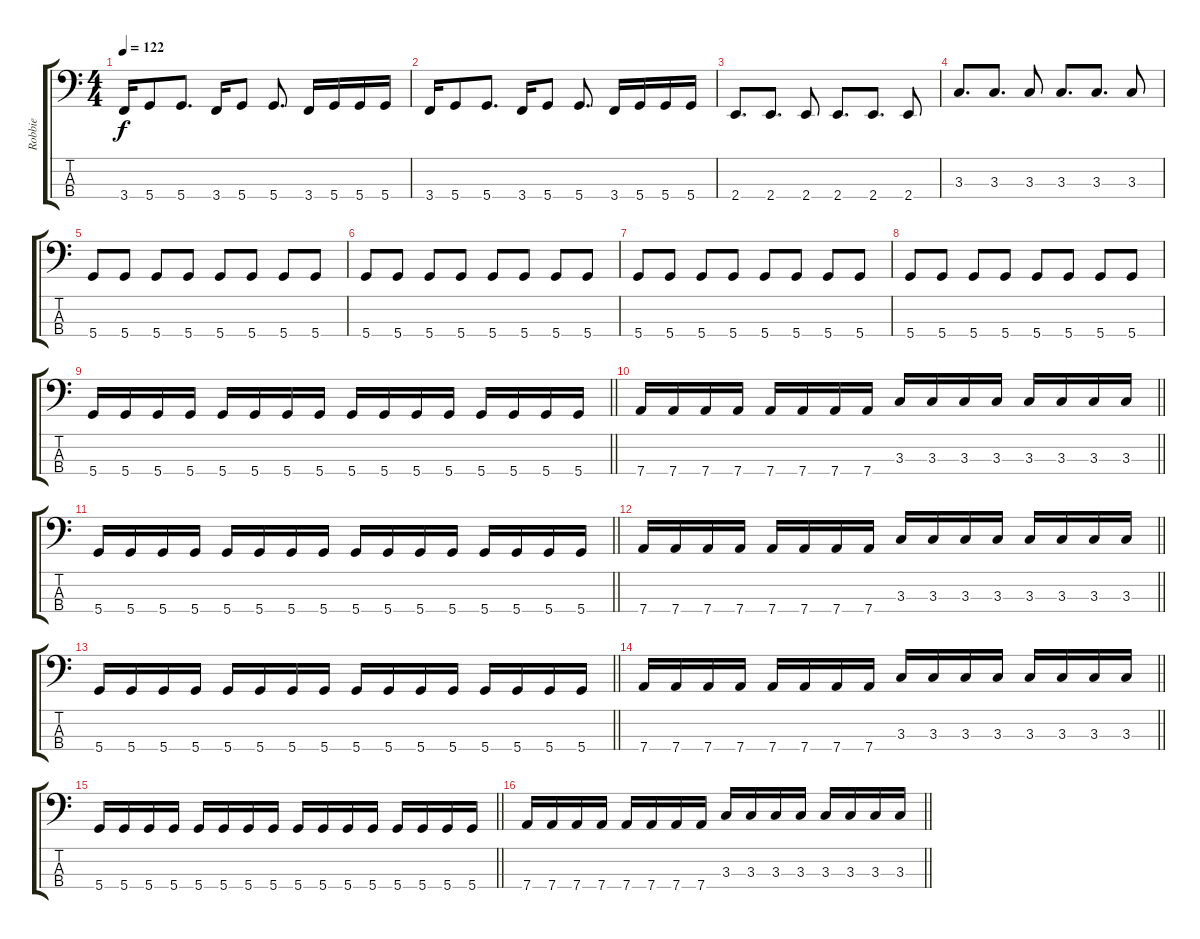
\track ("Robbie" "Robbie") {instrument electricbassfinger}
\staff {score tabs}
\tuning (G2 D2 A1 D1) {hide}
\ts (4 4)
\tempo 122
\clef f4
\ks c
3.4.16{dy f} 5.4.8 5.4.8{d} 3.4.16 5.4.8 5.4.8{d} 3.4.16 5.4.16 5.4.16 5.4.16 |
3.4.16 5.4.8 5.4.8{d} 3.4.16 5.4.8 5.4.8{d} 3.4.16 5.4.16 5.4.16 5.4.16 |
2.4.8{d} 2.4.8{d} 2.4.8 2.4.8{d} 2.4.8{d} 2.4.8 |
3.3.8{d} 3.3.8{d} 3.3.8 3.3.8{d} 3.3.8{d} 3.3.8 |
5.4.8 5.4.8 5.4.8 5.4.8 5.4.8 5.4.8 5.4.8 5.4.8 |
5.4.8 5.4.8 5.4.8 5.4.8 5.4.8 5.4.8 5.4.8 5.4.8 |
5.4.8 5.4.8 5.4.8 5.4.8 5.4.8 5.4.8 5.4.8 5.4.8 |
5.4.8 5.4.8 5.4.8 5.4.8 5.4.8 5.4.8 5.4.8 5.4.8 |
\barLineRight lightlight
5.4.16 5.4.16 5.4.16 5.4.16 5.4.16 5.4.16 5.4.16 5.4.16 5.4.16 5.4.16 5.4.16 5.4.16 5.4.16 5.4.16 5.4.16 5.4.16 |
\barLineRight lightlight
7.4.16 7.4.16 7.4.16 7.4.16 7.4.16 7.4.16 7.4.16 7.4.16 3.3.16 3.3.16 3.3.16 3.3.16 3.3.16 3.3.16 3.3.16 3.3.16 |
\barLineRight lightlight
5.4.16 5.4.16 5.4.16 5.4.16 5.4.16 5.4.16 5.4.16 5.4.16 5.4.16 5.4.16 5.4.16 5.4.16 5.4.16 5.4.16 5.4.16 5.4.16 |
\barLineRight lightlight
7.4.16 7.4.16 7.4.16 7.4.16 7.4.16 7.4.16 7.4.16 7.4.16 3.3.16 3.3.16 3.3.16 3.3.16 3.3.16 3.3.16 3.3.16 3.3.16 |
\barLineRight lightlight
5.4.16 5.4.16 5.4.16 5.4.16 5.4.16 5.4.16 5.4.16 5.4.16 5.4.16 5.4.16 5.4.16 5.4.16 5.4.16 5.4.16 5.4.16 5.4.16 |
\barLineRight lightlight
7.4.16 7.4.16 7.4.16 7.4.16 7.4.16 7.4.16 7.4.16 7.4.16 3.3.16 3.3.16 3.3.16 3.3.16 3.3.16 3.3.16 3.3.16 3.3.16 |
\barLineRight lightlight
5.4.16 5.4.16 5.4.16 5.4.16 5.4.16 5.4.16 5.4.16 5.4.16 5.4.16 5.4.16 5.4.16 5.4.16 5.4.16 5.4.16 5.4.16 5.4.16 |
\barLineRight lightlight
7.4.16 7.4.16 7.4.16 7.4.16 7.4.16 7.4.16 7.4.16 7.4.16 3.3.16 3.3.16 3.3.16 3.3.16 3.3.16 3.3.16 3.3.16 3.3.16
